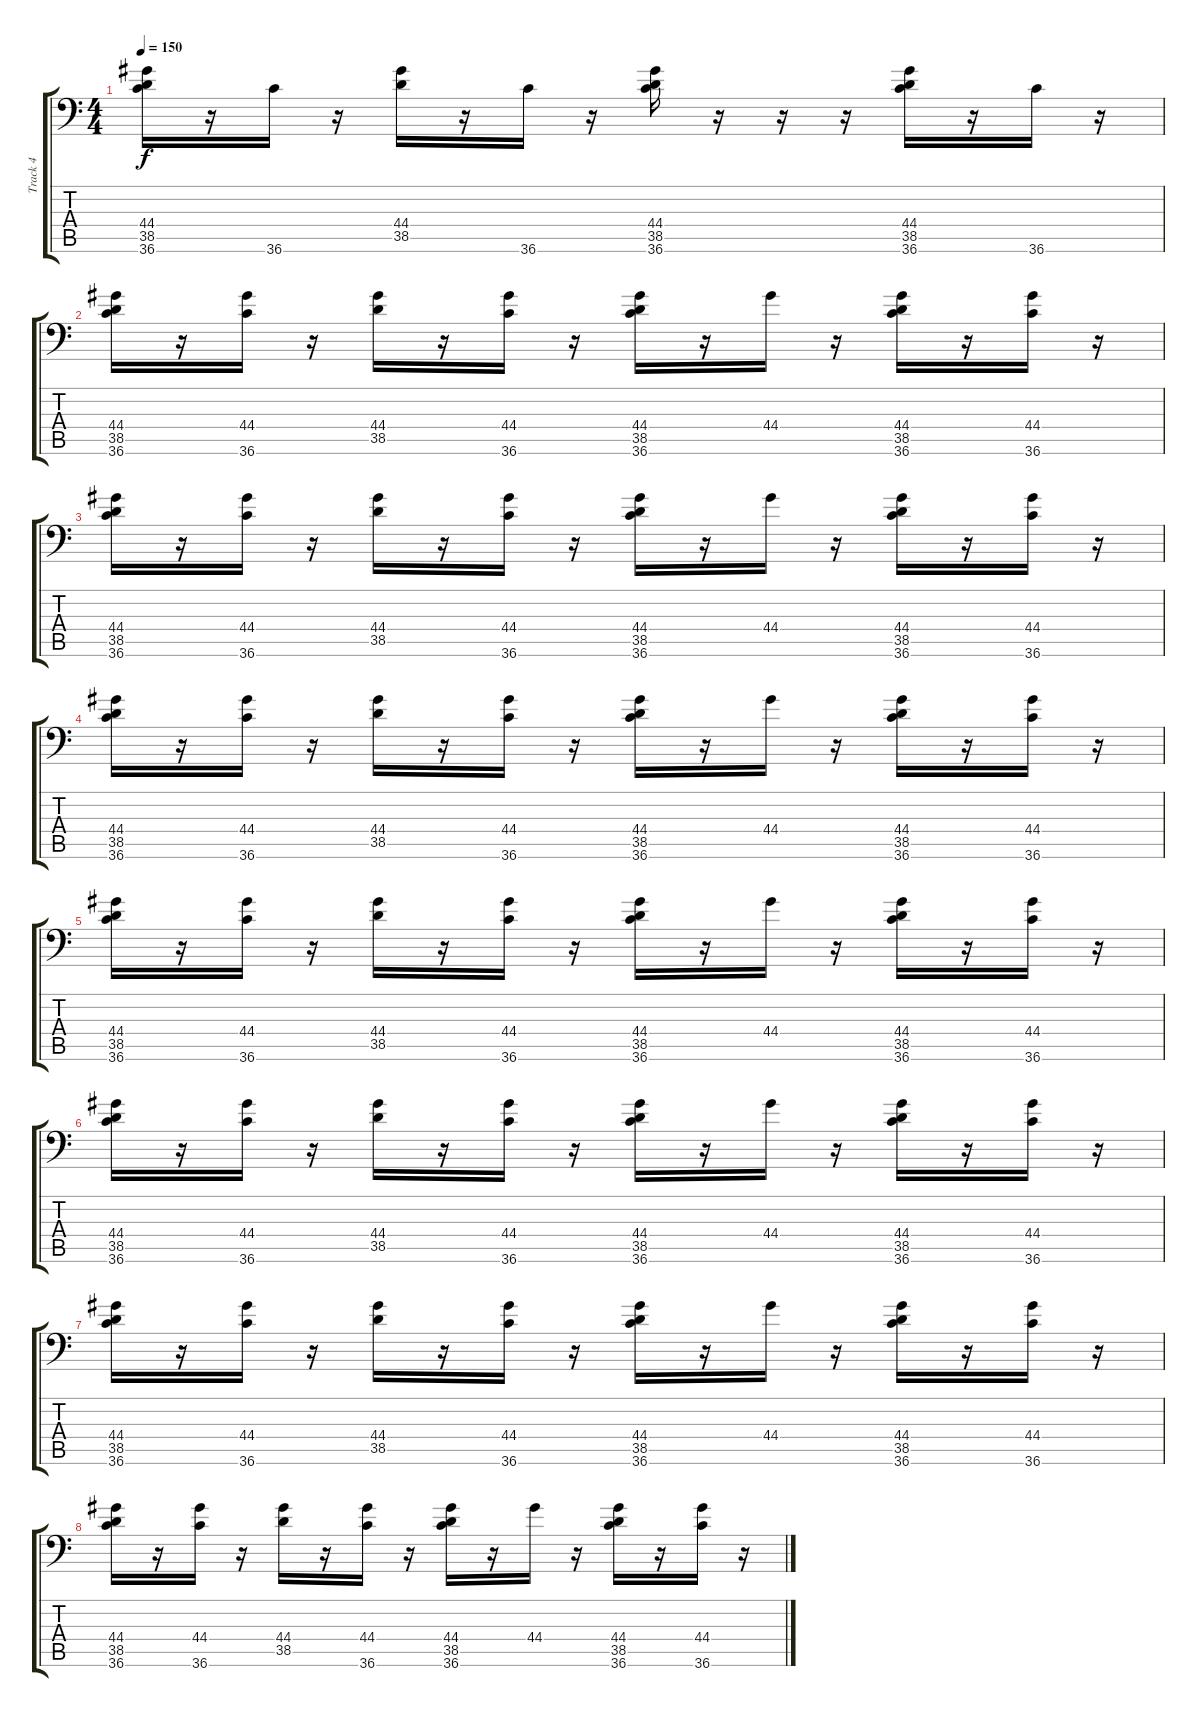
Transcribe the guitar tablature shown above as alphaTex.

\track ("Track 4" "Track 4") {instrument acousticgrandpiano}
\staff {score tabs}
\tuning (C-1 C-1 C-1 C-1 C-1 C-1) {hide}
\ts (4 4)
\tempo 150
\clef f4
\ks c
(44.4 38.5 36.6).16{dy f} r.16 36.6.16 r.16 (44.4 38.5).16 r.16 36.6.16 r.16 (44.4 38.5 36.6).16 r.16 r.16 r.16 (44.4 38.5 36.6).16 r.16 36.6.16 r.16 |
(44.4 38.5 36.6).16 r.16 (44.4 36.6).16 r.16 (44.4 38.5).16 r.16 (44.4 36.6).16 r.16 (44.4 38.5 36.6).16 r.16 44.4.16 r.16 (44.4 38.5 36.6).16 r.16 (44.4 36.6).16 r.16 |
(44.4 38.5 36.6).16 r.16 (44.4 36.6).16 r.16 (44.4 38.5).16 r.16 (44.4 36.6).16 r.16 (44.4 38.5 36.6).16 r.16 44.4.16 r.16 (44.4 38.5 36.6).16 r.16 (44.4 36.6).16 r.16 |
(44.4 38.5 36.6).16 r.16 (44.4 36.6).16 r.16 (44.4 38.5).16 r.16 (44.4 36.6).16 r.16 (44.4 38.5 36.6).16 r.16 44.4.16 r.16 (44.4 38.5 36.6).16 r.16 (44.4 36.6).16 r.16 |
(44.4 38.5 36.6).16 r.16 (44.4 36.6).16 r.16 (44.4 38.5).16 r.16 (44.4 36.6).16 r.16 (44.4 38.5 36.6).16 r.16 44.4.16 r.16 (44.4 38.5 36.6).16 r.16 (44.4 36.6).16 r.16 |
(44.4 38.5 36.6).16 r.16 (44.4 36.6).16 r.16 (44.4 38.5).16 r.16 (44.4 36.6).16 r.16 (44.4 38.5 36.6).16 r.16 44.4.16 r.16 (44.4 38.5 36.6).16 r.16 (44.4 36.6).16 r.16 |
(44.4 38.5 36.6).16 r.16 (44.4 36.6).16 r.16 (44.4 38.5).16 r.16 (44.4 36.6).16 r.16 (44.4 38.5 36.6).16 r.16 44.4.16 r.16 (44.4 38.5 36.6).16 r.16 (44.4 36.6).16 r.16 |
(44.4 38.5 36.6).16 r.16 (44.4 36.6).16 r.16 (44.4 38.5).16 r.16 (44.4 36.6).16 r.16 (44.4 38.5 36.6).16 r.16 44.4.16 r.16 (44.4 38.5 36.6).16 r.16 (44.4 36.6).16 r.16
